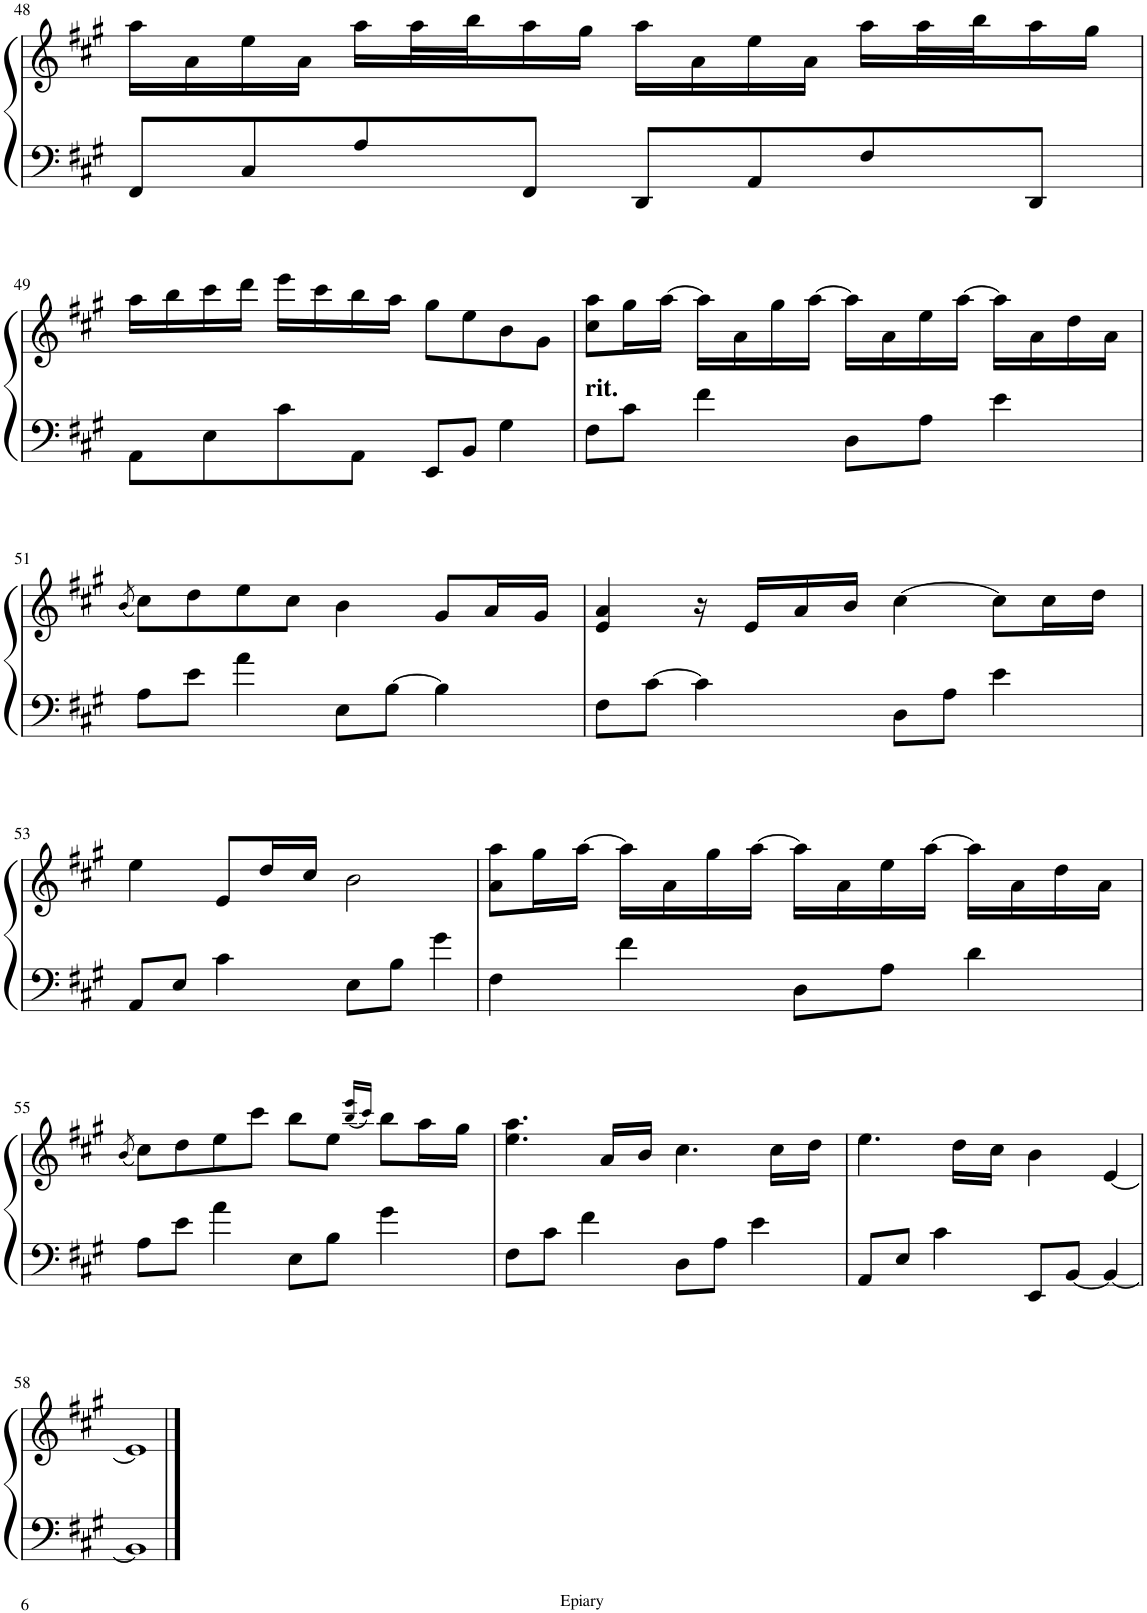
**kern	**kern
*part1	*part1
*staff2	*staff1
*I"피아노	*
!!LO:PB:g=z
*clefF4	*clefG2
*k[f#c#g#]	*k[f#c#g#]
*M4/4	*M4/4
=48	=48
8FF#/L	16aa\LL
.	16a\
8C#/	16ee\
.	16a\JJ
8A/	16aa\LL
.	32aa\L
.	32bb\J
8FF#/J	16aa\
.	16gg#\JJ
8DD/L	16aa\LL
.	16a\
8AA/	16ee\
.	16a\JJ
8F#/	16aa\LL
.	32aa\L
.	32bb\J
8DD/J	16aa\
.	16gg#\JJ
!!LO:LB:g=z
=49	=49
8AA\L	16aa\LL
.	16bb\
8E\	16ccc#\
.	16ddd\JJ
8c#\	16eee\LL
.	16ccc#\
8AA\J	16bb\
.	16aa\JJ
8EE/L	8gg#\L
8BB/J	8ee\
4G#\	8b\
.	8g#\J
=50	=50
!	!LO:TX:b:B:t=rit.
8F#\L	8cc#\ 8aa\L
8c#\J	16gg#\L
.	[16aa\JJ
4f#\	16aa\LL]
.	16a\
.	16gg#\
.	[16aa\JJ
8D\L	16aa\LL]
.	16a\
8A\J	16ee\
.	[16aa\JJ
4e\	16aa\LL]
.	16a\
.	16dd\
.	16a\JJ
!!LO:LB:g=z
=51	=51
.	(8qb/
8A\L	8cc#\L)
8e\J	8dd\
4a\	8ee\
.	8cc#\J
8E\L	4b\
[8B\J	.
4B\]	8g#/L
.	16a/L
.	16g#/JJ
=52	=52
8F#\L	4e/ 4a/
[8c#\J	.
4c#\]	16r
.	16e/LL
.	16a/
.	16b/JJ
8D\L	[4cc#\
8A\J	.
4e\	8cc#\L]
.	16cc#\L
.	16dd\JJ
!!LO:LB:g=z
=53	=53
8AA/L	4ee\
8E/J	.
4c#\	8e/L
.	16dd/L
.	16cc#/JJ
8E\L	2b\
8B\J	.
4g#\	.
=54	=54
4F#\	8a\ 8aa\L
.	16gg#\L
.	[16aa\JJ
4f#\	16aa\LL]
.	16a\
.	16gg#\
.	[16aa\JJ
8D\L	16aa\LL]
.	16a\
8A\J	16ee\
.	[16aa\JJ
4d\	16aa\LL]
.	16a\
.	16dd\
.	16a\JJ
!!LO:LB:g=z
=55	=55
.	(8qb/
8A\L	8cc#\L)
8e\J	8dd\
4a\	8ee\
.	8ccc#\J
8E\L	8bb\L
8B\J	8ee\J
.	(16qbb/ 16qeee/LL
.	16qccc#/JJ)
4g#\	8bb\L
.	16aa\L
.	16gg#\JJ
=56	=56
8F#\L	4.ee\ 4.aa\
8c#\J	.
4f#\	.
.	16a/LL
.	16b/JJ
8D\L	4.cc#\
8A\J	.
4e\	.
.	16cc#\LL
.	16dd\JJ
=57	=57
8AA/L	4.ee\
8E/J	.
4c#\	.
.	16dd\LL
.	16cc#\JJ
8EE/L	4b\
[8BB/J	.
4BB/_	[4e/
!!LO:LB:g=z
=58	=58
1BB]	1e]
==	==
*-	*-
